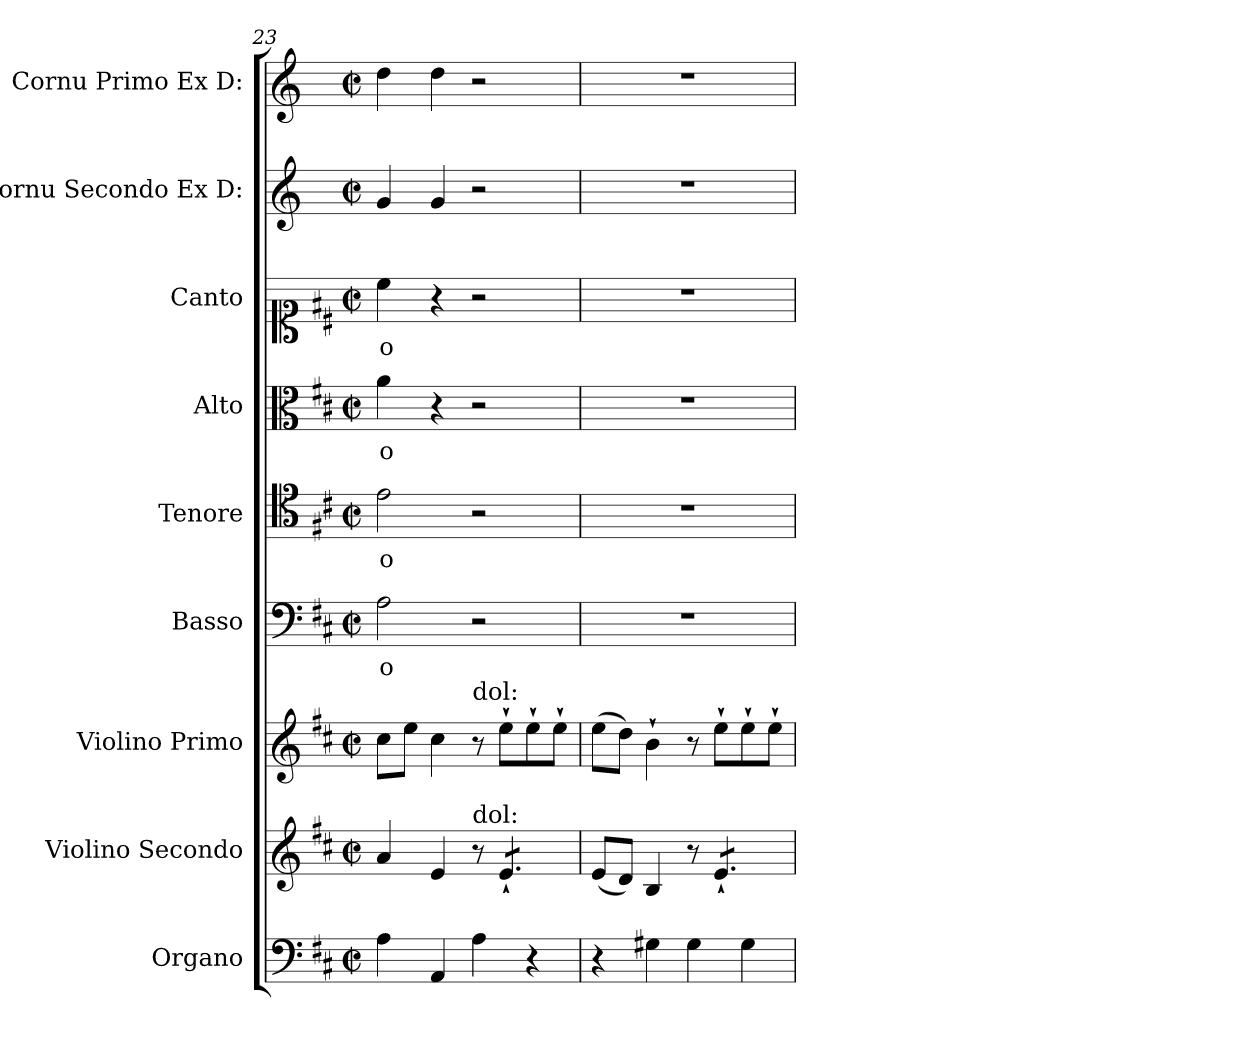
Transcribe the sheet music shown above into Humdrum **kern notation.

**kern	**dynam	**kern	**kern	**kern	**text	**kern	**text	**kern	**text	**kern	**text	**kern	**kern
*part9	*part9	*part8	*part7	*part6	*part6	*part5	*part5	*part4	*part4	*part3	*part3	*part2	*part1
*staff9	*staff9	*staff8	*staff7	*staff6	*staff6	*staff5	*staff5	*staff4	*staff4	*staff3	*staff3	*staff2	*staff1
*I"Organo	*	*I"Violino Secondo	*I"Violino Primo	*I"Basso	*	*I"Tenore	*	*I"Alto	*	*I"Canto	*	*I"Cornu Secondo Ex D:	*I"Cornu Primo Ex D:
*	*	*I'vl 2	*I'vl 1	*I'B	*	*I'T	*	*I'A	*	*	*	*I'cor 2	*I'cor 1
*clefF4	*	*clefG2	*clefG2	*clefF4	*	*clefC4	*	*clefC3	*	*clefC1	*	*clefG2	*clefG2
*	*	*	*	*	*	*	*	*	*	*	*	*ITrd-1c-2	*ITrd-1c-2
*k[f#c#]	*	*k[f#c#]	*k[f#c#]	*k[f#c#]	*	*k[f#c#]	*	*k[f#c#]	*	*k[f#c#]	*	*k[f#c#]	*k[f#c#]
*M2/2	*	*M2/2	*M2/2	*M2/2	*	*M2/2	*	*M2/2	*	*M2/2	*	*M2/2	*M2/2
*met(c|)	*	*met(c|)	*met(c|)	*met(c|)	*	*met(c|)	*	*met(c|)	*	*met(c|)	*	*met(c|)	*met(c|)
=23	=23	=23	=23	=23	=23	=23	=23	=23	=23	=23	=23	=23	=23
4A\	.	4a/	8cc#\L	2A\	-o	2e\	-o	4a\	-o	4cc#\	-o	4a/	4ee\
.	.	.	8ee\J	.	.	.	.	.	.	.	.	.	.
4AA/	.	4e/	4cc#\	.	.	.	.	4r	.	4r	.	4a/	4ee\
!	!	!	!LO:TX:a:t=dol&colon;	!	!	!	!	!	!	!	!	!	!
!	!	!LO:TX:a:t=dol&colon;	!	!	!	!	!	!	!	!	!	!	!
4A\	.	8r	8r	2r	.	2r	.	2r	.	2r	.	2r	2r
*	*	*tremolo	*	*	*	*	*	*	*	*	*	*	*
.	.	8e`/L	8ee`\L	.	.	.	.	.	.	.	.	.	.
!	!LO:DY:a	!	!	!	!	!	!	!	!	!	!	!	!
4r	pia&colon;	8e`/	8ee`\	.	.	.	.	.	.	.	.	.	.
.	.	8e`/J	8ee`\J	.	.	.	.	.	.	.	.	.	.
*	*	*Xtremolo	*	*	*	*	*	*	*	*	*	*	*
=24	=24	=24	=24	=24	=24	=24	=24	=24	=24	=24	=24	=24	=24
4r	.	(8e/L	(8ee\L	1r	.	1r	.	1r	.	1r	.	1r	1r
.	.	8d/J)	8dd\J)	.	.	.	.	.	.	.	.	.	.
4G#X\	.	4B/	4b`\	.	.	.	.	.	.	.	.	.	.
4G#\	.	8r	8r	.	.	.	.	.	.	.	.	.	.
*	*	*tremolo	*	*	*	*	*	*	*	*	*	*	*
.	.	8e`/L	8ee`\L	.	.	.	.	.	.	.	.	.	.
4G#\	.	8e`/	8ee`\	.	.	.	.	.	.	.	.	.	.
.	.	8e`/J	8ee`\J	.	.	.	.	.	.	.	.	.	.
*	*	*Xtremolo	*	*	*	*	*	*	*	*	*	*	*
=	=	=	=	=	=	=	=	=	=	=	=	=	=
*-	*-	*-	*-	*-	*-	*-	*-	*-	*-	*-	*-	*-	*-
